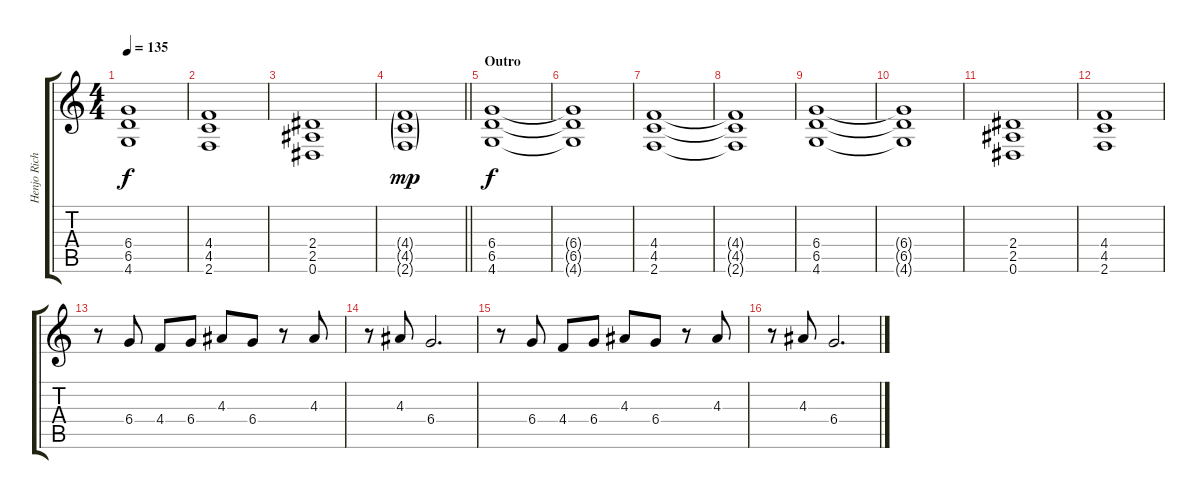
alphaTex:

\track ("Henjo Richter" "Henjo Rich") {instrument overdrivenguitar}
\staff {score tabs}
\tuning (Eb4 Bb3 Gb3 Db3 Ab2 Eb2) {hide}
\ts (4 4)
\tempo 135
\clef g2
\ks c
(6.4 6.5 4.6).1{dy f} |
(4.4 4.5 2.6).1 |
(2.4 2.5 0.6).1 |
\barLineRight lightlight
(4.4{g} 4.5{g} 2.6{g}).1{dy mp} |
\section ("" "Outro")
(6.4 6.5 4.6).1{dy f} |
(6.4{t} 6.5{t} 4.6{t}).1 |
(4.4 4.5 2.6).1 |
(4.4{t} 4.5{t} 2.6{t}).1 |
(6.4 6.5 4.6).1 |
(6.4{t} 6.5{t} 4.6{t}).1 |
(2.4 2.5 0.6).1 |
(4.4 4.5 2.6).1 |
r.8{volume 11} 6.4.8 4.4.8 6.4.8 4.3.8 6.4.8 r.8 4.3.8 |
r.8 4.3.8 6.4.2{d} |
r.8 6.4.8 4.4.8 6.4.8 4.3.8 6.4.8 r.8 4.3.8 |
r.8 4.3.8 6.4.2{d}
